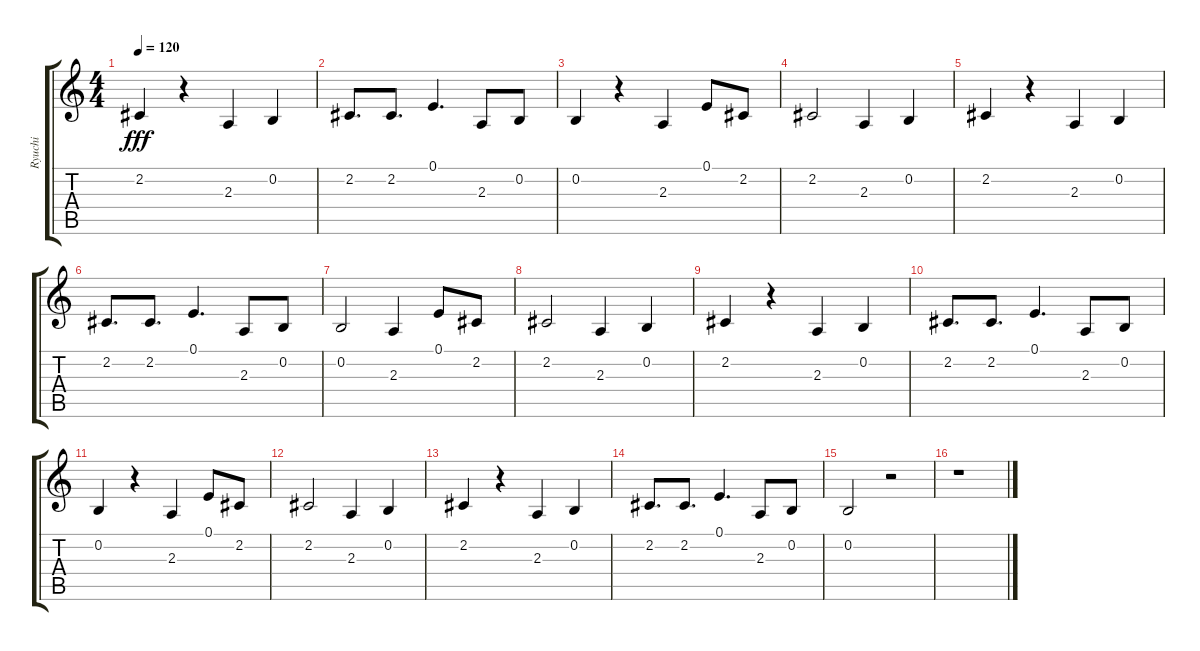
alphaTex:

\track ("Ryuchi" "Ryuchi") {instrument pad1newage}
\staff {score tabs}
\tuning (E4 B3 G3 D3 A2 E2) {hide}
\ts (4 4)
\tempo 120
\clef g2
\ks c
2.2.4{dy fff} r.4 2.3.4 0.2.4 |
2.2.8{d} 2.2.8{d} 0.1.4{d} 2.3.8 0.2.8 |
0.2.4 r.4 2.3.4 0.1.8 2.2.8 |
2.2.2 2.3.4 0.2.4 |
2.2.4 r.4 2.3.4 0.2.4 |
2.2.8{d} 2.2.8{d} 0.1.4{d} 2.3.8 0.2.8 |
0.2.2 2.3.4 0.1.8 2.2.8 |
2.2.2 2.3.4 0.2.4 |
2.2.4 r.4 2.3.4 0.2.4 |
2.2.8{d} 2.2.8{d} 0.1.4{d} 2.3.8 0.2.8 |
0.2.4 r.4 2.3.4 0.1.8 2.2.8 |
2.2.2 2.3.4 0.2.4 |
2.2.4 r.4 2.3.4 0.2.4 |
2.2.8{d} 2.2.8{d} 0.1.4{d} 2.3.8 0.2.8 |
0.2.2 r.2 |
r.1
